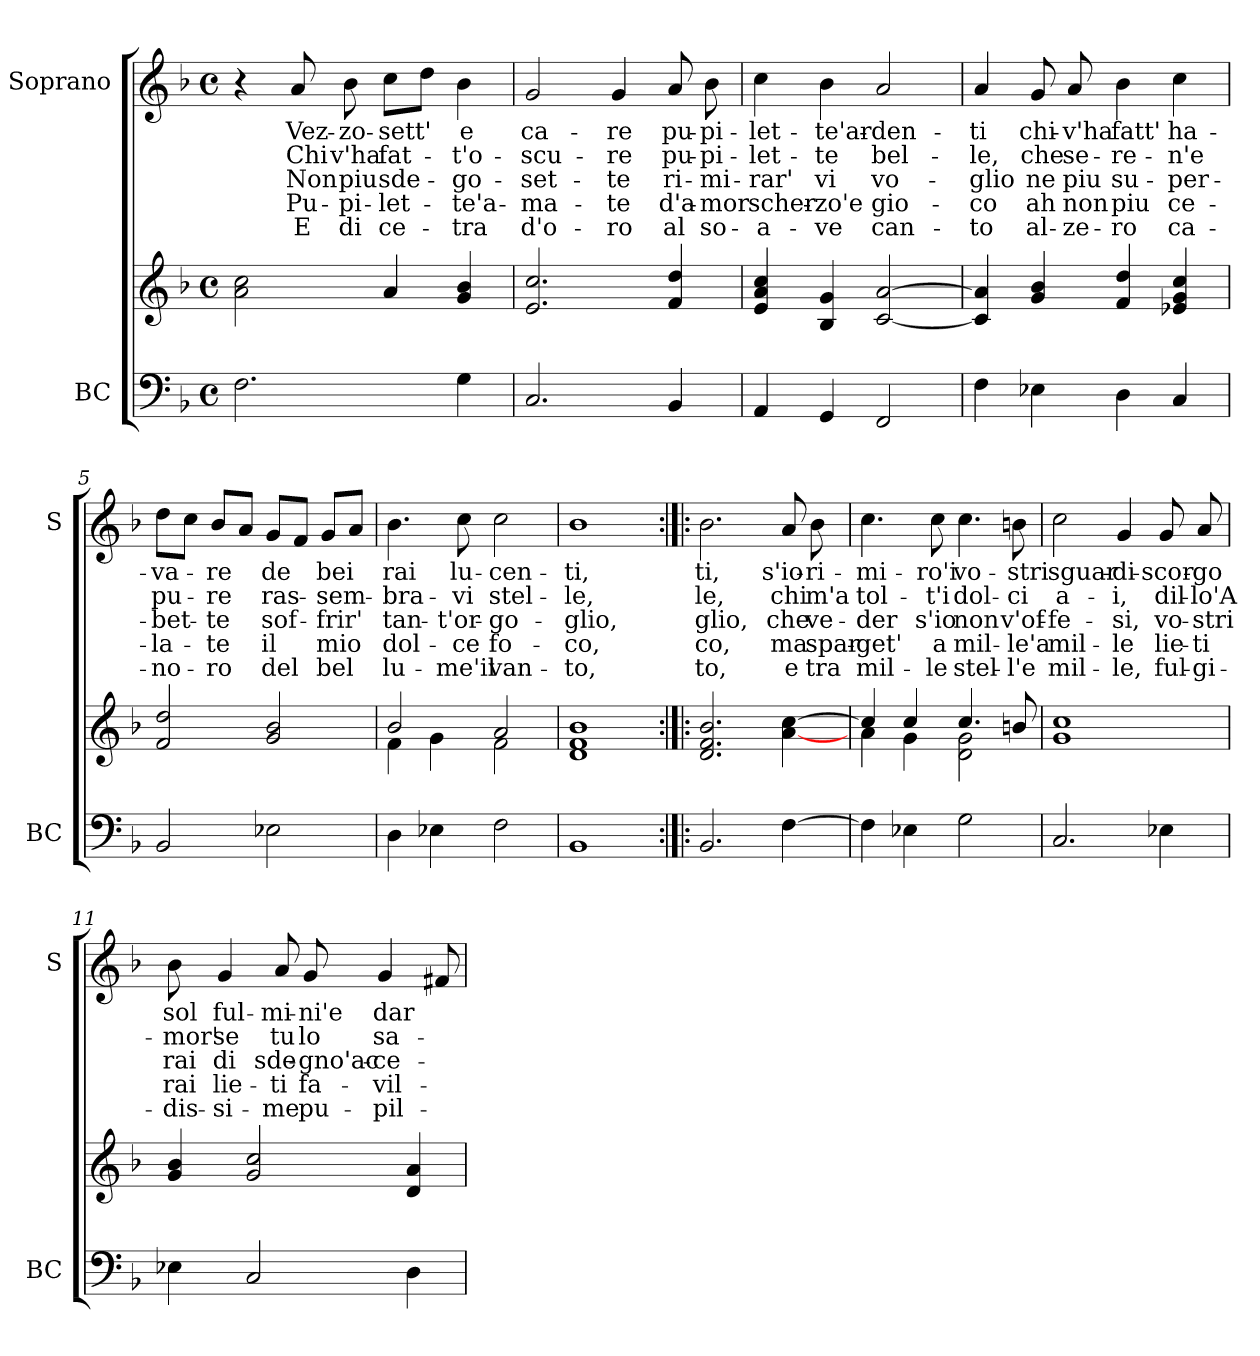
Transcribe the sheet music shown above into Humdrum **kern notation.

**kern	**kern	**kern	**text	**text	**text	**text	**text
*part2	*part2	*part1	*part1	*part1	*part1	*part1	*part1
*staff3	*staff2	*staff1	*staff1	*staff1	*staff1	*staff1	*staff1
*I"BC	*	*I"Soprano	*	*	*	*	*
*I'BC	*	*I'S	*	*	*	*	*
*clefF4	*clefG2	*clefG2	*	*	*	*	*
*k[b-]	*k[b-]	*k[b-]	*	*	*	*	*
*F:	*F:	*F:	*	*	*	*	*
*M4/4	*M4/4	*M4/4	*	*	*	*	*
*met(c)	*met(c)	*met(c)	*	*	*	*	*
=1	=1	=1	=1	=1	=1	=1	=1
2.F\	2a\ 2cc\	4r	.	.	.	.	.
.	.	8a/	Vez-	Chi	Non	Pu-	E
.	.	8b-\	-zo-	v'ha	piu	-pi-	di
.	4a/	8cc\L	-sett'	fat-	sde-	-let-	ce-
.	.	8dd\J	.	.	.	.	.
4G\	4g/ 4b-/	4b-\	e	-t'o-	-go-	-te'a-	-tra
=2	=2	=2	=2	=2	=2	=2	=2
2.C/	2.e/ 2.cc/	2g/	ca-	-scu-	-set-	-ma-	d'o-
.	.	4g/	-re	-re	-te	-te	-ro
4BB-/	4f/ 4dd/	8a/	pu-	pu-	ri-	d'a-	al
.	.	8b-\	-pi-	-pi-	-mi-	-mor	so-
=3	=3	=3	=3	=3	=3	=3	=3
4AA/	4e/ 4a/ 4cc/	4cc\	-let-	-let-	-rar'	scher-	-a-
4GG/	4B-/ 4g/	4b-\	-te'ar-	-te	vi	-zo'e	-ve
2FF/	[2c/ [2a/	2a/	-den-	bel-	vo-	gio-	can-
=4	=4	=4	=4	=4	=4	=4	=4
4F\	4c/] 4a/]	4a/	-ti	-le,	-glio	-co	-to
4E-X\	4g/ 4b-/	8g/	chi-	che	ne	ah	al-
.	.	8a/	-v'ha	se-	piu	non	-ze-
4D\	4f/ 4dd/	4b-\	fatt'	-re-	su-	piu	-ro
4C/	4e-X/ 4g/ 4cc/	4cc\	ha-	-n'e	-per-	ce-	ca-
!!LO:LB:g=z
=5	=5	=5	=5	=5	=5	=5	=5
2BB-/	2f/ 2dd/	8dd\L	-va-	pu-	-bet-	-la-	-no-
.	.	8cc\J	.	.	.	.	.
.	.	8b-/L	-re	-re	-te	-te	-ro
.	.	8a/J	.	.	.	.	.
2E-X\	2g/ 2b-/	8g/L	de	ras-	sof-	il	del
.	.	8f/J	.	.	.	.	.
.	.	8g/L	bei	-sem-	-frir'	mio	bel
.	.	8a/J	.	.	.	.	.
=6	=6	=6	=6	=6	=6	=6	=6
*	*^	*	*	*	*	*	*
4D\	2b-/	4f\	4.b-\	rai	-bra-	tan-	dol-	lu-
4E-X\	.	4g\	.	.	.	.	.	.
.	.	.	8cc\	lu-	-vi	-t'or-	-ce	-me'il
2F\	2a/	2f\	2cc\	-cen-	stel-	-go-	fo-	van-
*	*v	*v	*	*	*	*	*	*
=7	=7	=7	=7	=7	=7	=7	=7
1BB-	1d 1f 1b-	1b-	-ti,	-le,	-glio,	-co,	-to,
=8:|!|:	=8:|!|:	=8:|!|:	=8:|!|:	=8:|!|:	=8:|!|:	=8:|!|:	=8:|!|:
2.BB-/	2.d/ 2.f/ 2.b-/	2.b-\	ti,	le,	glio,	co,	to,
[4F\	[4a\ [4cc\	8a/	s'io-	chi	che	ma	e
.	.	8b-\	-ri-	m'a	ve-	spar-	tra
=9	=9	=9	=9	=9	=9	=9	=9
*	*^	*	*	*	*	*	*
4F\]	4cc/]	4a\	4.cc\	-mi-	tol-	-der	-get'	mil-
4E-X\	4cc/	4g\	.	.	.	.	.	.
.	.	.	8cc\	-ro'i	-t'i	s'io	a	-le
2G\	4.cc/	2d\ 2g\	4.cc\	vo-	dol-	non	mil-	stel-
.	8bn/	.	8bn\	-stri	-ci	v'of-	-le'a	-l'e
*	*v	*v	*	*	*	*	*	*
!!LO:PB:g=z
=10	=10	=10	=10	=10	=10	=10	=10
2.C/	1g 1cc	2cc\	sguar-	a-	-fe-	mil-	mil-
.	.	4g/	-di-	-i,	-si,	-le	-le,
4E-X\	.	8g/	-scor-	dil-	vo-	lie-	ful-
.	.	8a/	-go	-lo'A-	-stri	-ti	-gi-
=11	=11	=11	=11	=11	=11	=11	=11
4E-X\	4g/ 4b-/	8b-\	sol	-mor'	rai	rai	-dis-
.	.	4g/	ful-	se	di	lie-	-si-
2C/	2g/ 2cc/	.	.	.	.	.	.
.	.	8a/	-mi-	tu	sde-	-ti	-me
.	.	8g/	-ni'e	lo	-gno'ac-	fa-	pu-
.	.	4g/	dar	sa-	-ce-	-vil-	-pil-
4D\	4d/ 4a/	.	.	.	.	.	.
.	.	8f#X/	.	.	.	.	.
=	=	=	=	=	=	=	=
*-	*-	*-	*-	*-	*-	*-	*-
